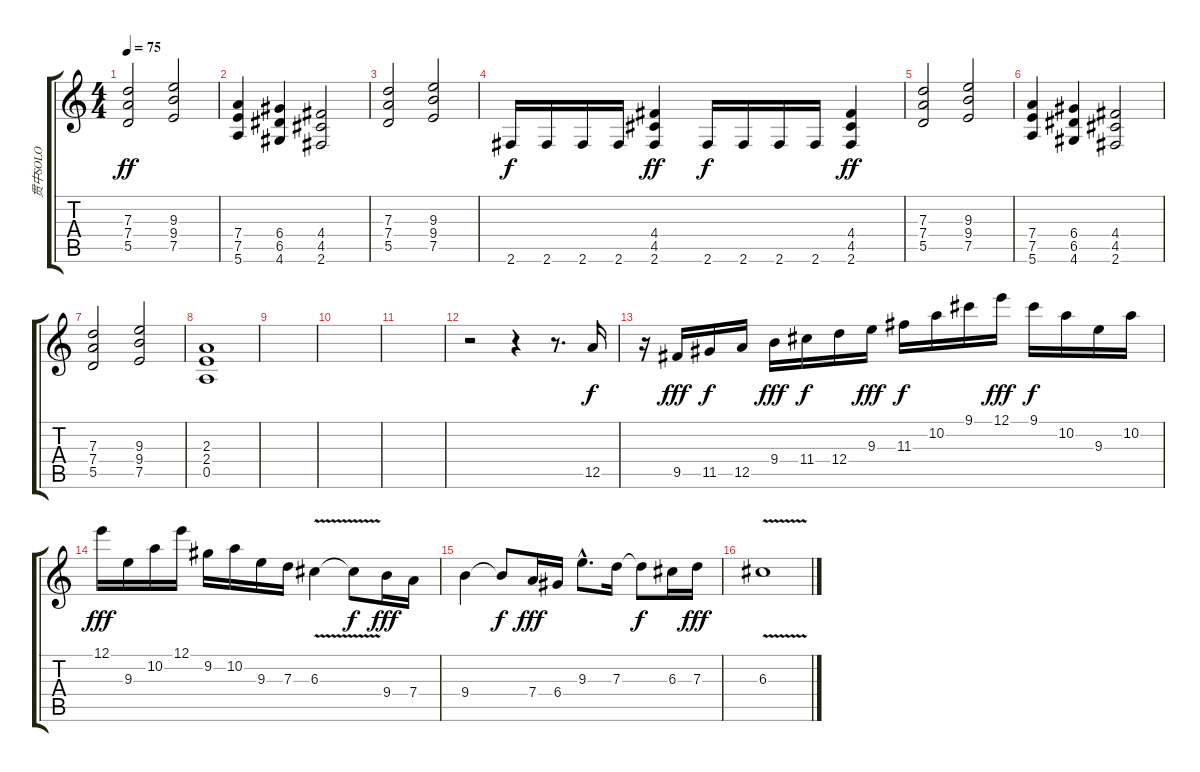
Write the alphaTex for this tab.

\track ("贯中SOLO" "贯中SOLO") {instrument overdrivenguitar}
\staff {score tabs}
\tuning (E4 B3 G3 D3 A2 E2) {hide}
\ts (4 4)
\tempo 75
\clef g2
\ks c
(7.3 7.4 5.5).2{dy ff} (9.3 9.4 7.5).2 |
(7.4 7.5 5.6).4 (6.4 6.5 4.6).4 (4.4 4.5 2.6).2 |
(7.3 7.4 5.5).2 (9.3 9.4 7.5).2 |
2.6.16{dy f} 2.6.16 2.6.16 2.6.16 (4.4 4.5 2.6).4{dy ff} 2.6.16{dy f} 2.6.16 2.6.16 2.6.16 (4.4 4.5 2.6).4{dy ff} |
(7.3 7.4 5.5).2 (9.3 9.4 7.5).2 |
(7.4 7.5 5.6).4 (6.4 6.5 4.6).4 (4.4 4.5 2.6).2 |
(7.3 7.4 5.5).2 (9.3 9.4 7.5).2 |
(2.3 2.4 0.5).1 |
|
|
|
r.2 r.4 r.8{d} 12.5.16{dy f} |
r.16{volume 16} 9.5.16{dy fff} 11.5.16{dy f} 12.5.16 9.4.16{dy fff} 11.4.16{dy f} 12.4.16 9.3.16{dy fff} 11.3.16{dy f} 10.2.16 9.1.16 12.1.16{dy fff} 9.1.16{dy f} 10.2.16 9.3.16 10.2.16 |
12.1.16{dy fff} 9.3.16 10.2.16 12.1.16 9.2.16 10.2.16 9.3.16 7.3.16 6.3{v}.4 6.3{t}.8{dy f} 9.4.16{dy fff} 7.4.16 |
9.4.4 9.4{t}.8{dy f} 7.4.16{dy fff} 6.4.16 9.3{hac}.8{d} 7.3.16 7.3{t}.8{dy f} 6.3.16 7.3.16{dy fff} |
6.3{v}.1
